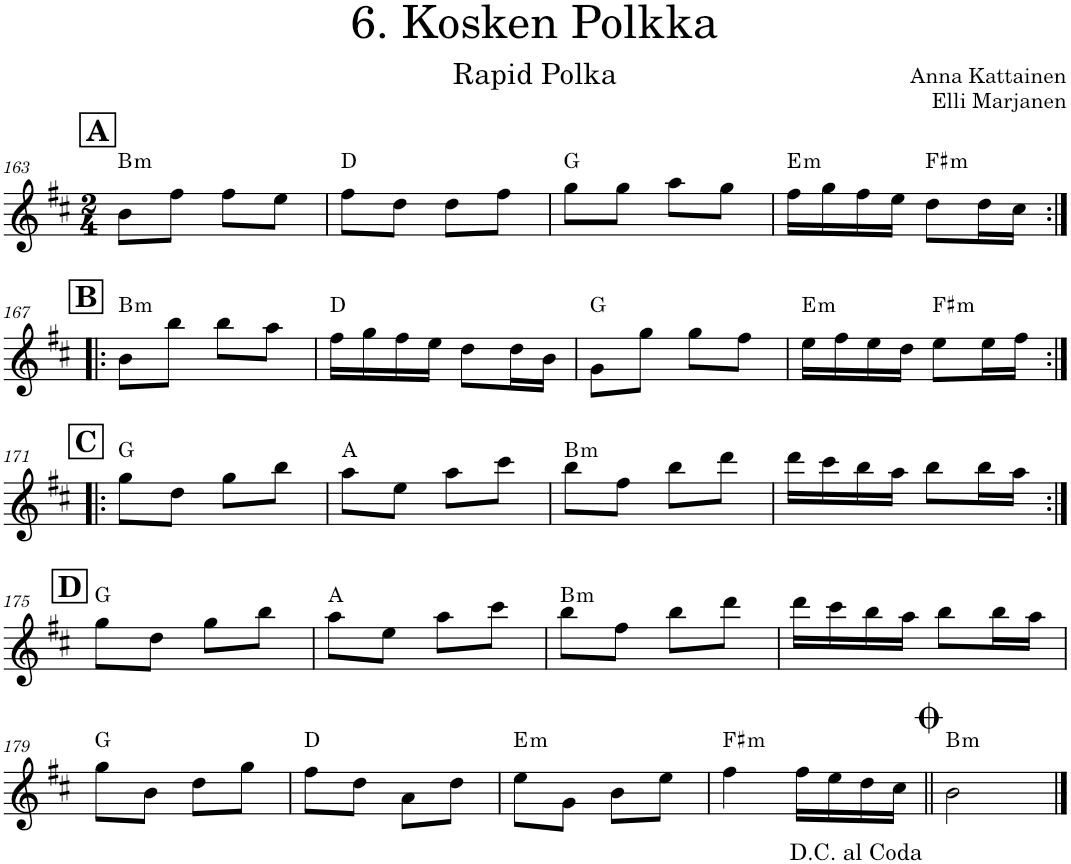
**kern	**harte
*part1	*part1
*staff1	*
*I"Violin	*
*I'Vln.	*
!!LO:PB:g=z
*clefG2	*
*k[f#c#]	*
*M2/4	*
!!LO:REH:place=s1:a:B:cj:fs=14:t=A
=163	=163
!	!LO:H:kt=m
8b\L	B:min
8ff#\J	.
8ff#\L	.
8ee\J	.
=164	=164
8ff#\L	D:maj
8dd\J	.
8dd\L	.
8ff#\J	.
=165	=165
8gg\L	G:maj
8gg\J	.
8aa\L	.
8gg\J	.
=166	=166
!	!LO:H:kt=m
16ff#\LL	E:min
16gg\	.
16ff#\	.
16ee\JJ	.
!	!LO:H:kt=m
8dd\L	F#:min
16dd\L	.
16cc#\JJ	.
!!LO:LB:g=z
!!LO:REH:place=s1:a:B:cj:fs=14:t=B
=167:|!|:	=167:|!|:
!	!LO:H:kt=m
8b\L	B:min
8bb\J	.
8bb\L	.
8aa\J	.
=168	=168
16ff#\LL	D:maj
16gg\	.
16ff#\	.
16ee\JJ	.
8dd\L	.
16dd\L	.
16b\JJ	.
=169	=169
8g\L	G:maj
8gg\J	.
8gg\L	.
8ff#\J	.
=170	=170
!	!LO:H:kt=m
16ee\LL	E:min
16ff#\	.
16ee\	.
16dd\JJ	.
!	!LO:H:kt=m
8ee\L	F#:min
16ee\L	.
16ff#\JJ	.
!!LO:LB:g=z
!!LO:REH:place=s1:a:B:cj:fs=14:t=C
=171:|!|:	=171:|!|:
8gg\L	G:maj
8dd\J	.
8gg\L	.
8bb\J	.
=172	=172
8aa\L	A:maj
8ee\J	.
8aa\L	.
8ccc#\J	.
=173	=173
!	!LO:H:kt=m
8bb\L	B:min
8ff#\J	.
8bb\L	.
8ddd\J	.
=174	=174
16ddd\LL	.
16ccc#\	.
16bb\	.
16aa\JJ	.
8bb\L	.
16bb\L	.
16aa\JJ	.
!!LO:LB:g=z
!!LO:REH:place=s1:a:B:cj:fs=14:t=D
=175:|!	=175:|!
8gg\L	G:maj
8dd\J	.
8gg\L	.
8bb\J	.
=176	=176
8aa\L	A:maj
8ee\J	.
8aa\L	.
8ccc#\J	.
=177	=177
!	!LO:H:kt=m
8bb\L	B:min
8ff#\J	.
8bb\L	.
8ddd\J	.
=178	=178
16ddd\LL	.
16ccc#\	.
16bb\	.
16aa\JJ	.
8bb\L	.
16bb\L	.
16aa\JJ	.
!!LO:LB:g=z
=179	=179
8gg\L	G:maj
8b\J	.
8dd\L	.
8gg\J	.
=180	=180
8ff#\L	D:maj
8dd\J	.
8a\L	.
8dd\J	.
=181	=181
!	!LO:H:kt=m
8ee\L	E:min
8g\J	.
8b\L	.
8ee\J	.
=182	=182
!	!LO:H:kt=m
4ff#\	F#:min
16ff#\LL	.
16ee\	.
16dd\	.
16cc#\JJ	.
=183||	=183||
!	!LO:H:kt=m
2b\	B:min
==	==
*-	*-
